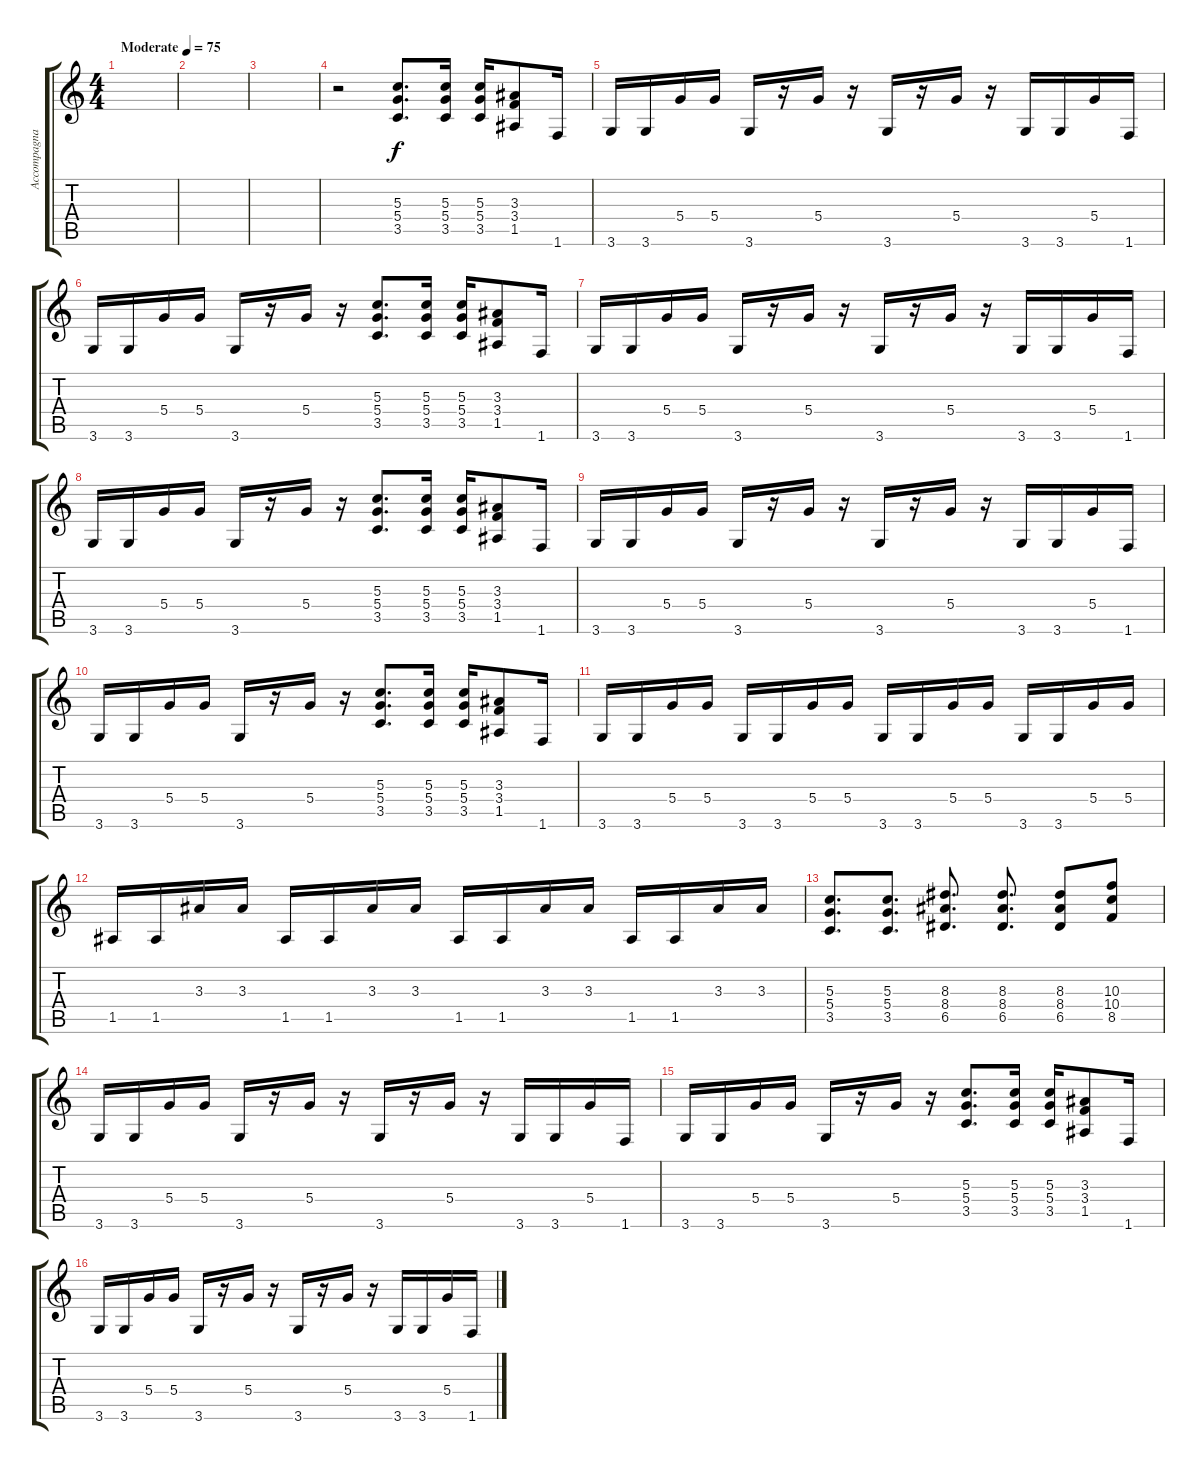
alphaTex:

\track ("Accompagnamento" "Accompagna") {instrument distortionguitar}
\staff {score tabs}
\tuning (E4 B3 G3 D3 A2 E2) {hide}
\ts (4 4)
\tempo (75 "Moderate")
\clef g2
\ks c
|
|
|
r.2 (5.3 5.4 3.5).8{d} (5.3 5.4 3.5).16 (5.3 5.4 3.5).16 (3.3 3.4 1.5).8 1.6.16 |
3.6.16 3.6.16 5.4.16 5.4.16 3.6.16 r.16 5.4.16 r.16 3.6.16 r.16 5.4.16 r.16 3.6.16 3.6.16 5.4.16 1.6.16 |
3.6.16 3.6.16 5.4.16 5.4.16 3.6.16 r.16 5.4.16 r.16 (5.3 5.4 3.5).8{d} (5.3 5.4 3.5).16 (5.3 5.4 3.5).16 (3.3 3.4 1.5).8 1.6.16 |
3.6.16 3.6.16 5.4.16 5.4.16 3.6.16 r.16 5.4.16 r.16 3.6.16 r.16 5.4.16 r.16 3.6.16 3.6.16 5.4.16 1.6.16 |
3.6.16 3.6.16 5.4.16 5.4.16 3.6.16 r.16 5.4.16 r.16 (5.3 5.4 3.5).8{d} (5.3 5.4 3.5).16 (5.3 5.4 3.5).16 (3.3 3.4 1.5).8 1.6.16 |
3.6.16 3.6.16 5.4.16 5.4.16 3.6.16 r.16 5.4.16 r.16 3.6.16 r.16 5.4.16 r.16 3.6.16 3.6.16 5.4.16 1.6.16 |
3.6.16 3.6.16 5.4.16 5.4.16 3.6.16 r.16 5.4.16 r.16 (5.3 5.4 3.5).8{d} (5.3 5.4 3.5).16 (5.3 5.4 3.5).16 (3.3 3.4 1.5).8 1.6.16 |
3.6.16 3.6.16 5.4.16 5.4.16 3.6.16 3.6.16 5.4.16 5.4.16 3.6.16 3.6.16 5.4.16 5.4.16 3.6.16 3.6.16 5.4.16 5.4.16 |
1.5.16 1.5.16 3.3.16 3.3.16 1.5.16 1.5.16 3.3.16 3.3.16 1.5.16 1.5.16 3.3.16 3.3.16 1.5.16 1.5.16 3.3.16 3.3.16 |
(5.3 5.4 3.5).8{d} (5.3 5.4 3.5).8{d} (8.3 8.4 6.5).8{d} (8.3 8.4 6.5).8{d} (8.3 8.4 6.5).8 (10.3 10.4 8.5).8 |
3.6.16 3.6.16 5.4.16 5.4.16 3.6.16 r.16 5.4.16 r.16 3.6.16 r.16 5.4.16 r.16 3.6.16 3.6.16 5.4.16 1.6.16 |
3.6.16 3.6.16 5.4.16 5.4.16 3.6.16 r.16 5.4.16 r.16 (5.3 5.4 3.5).8{d} (5.3 5.4 3.5).16 (5.3 5.4 3.5).16 (3.3 3.4 1.5).8 1.6.16 |
3.6.16 3.6.16 5.4.16 5.4.16 3.6.16 r.16 5.4.16 r.16 3.6.16 r.16 5.4.16 r.16 3.6.16 3.6.16 5.4.16 1.6.16
